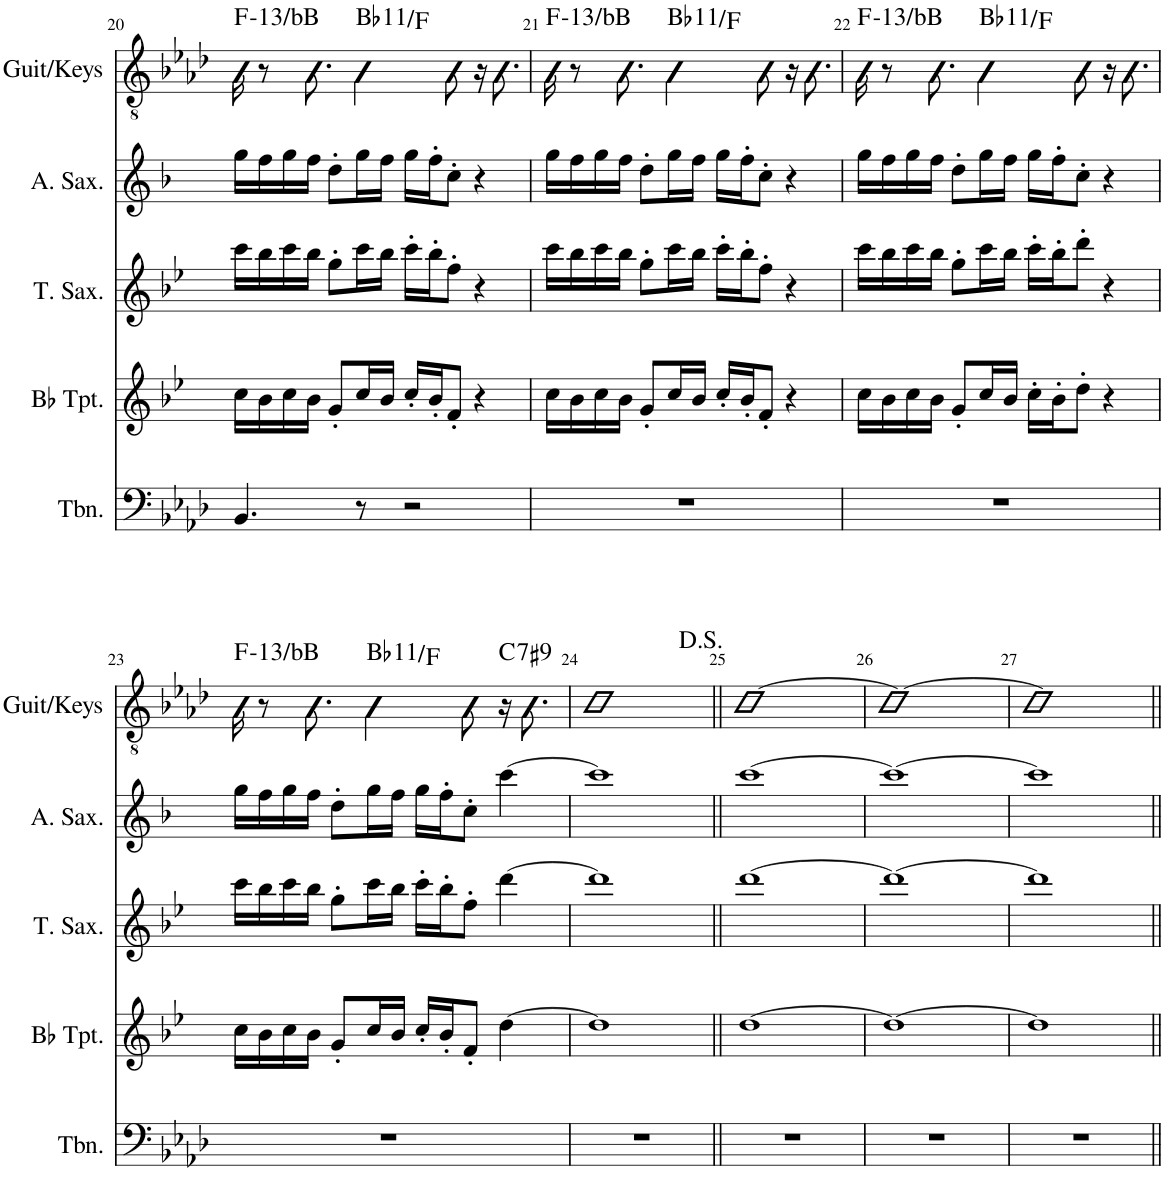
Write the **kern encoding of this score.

**kern	**kern	**kern	**kern	**kern	**harte
*part5	*part4	*part3	*part2	*part1	*part1
*staff5	*staff4	*staff3	*staff2	*staff1	*
*I"Trombone	*I"Bb Trumpet	*I"Tenor Saxophone	*I"Alto Saxophone	*I"Guit/Keys	*
*I'Tbn.	*I'Bb Tpt.	*I'T. Sax.	*I'A. Sax.	*I'Guit/Keys	*
!!LO:PB:g=z
*clefF4	*clefG2	*clefG2	*clefG2	*clefGv2	*
*	*Trd1c2	*Trd8c14	*Trd5c9	*	*
*k[b-e-a-d-]	*k[b-e-]	*k[b-e-]	*k[b-]	*k[b-e-a-d-]	*
*M4/4	*M4/4	*M4/4	*M4/4	*M4/4	*
=20	=20	=20	=20	=20	=20
!	!	!	!	!	!LO:H:kt=13/
4.BB-/	16cc\LL	16ccc\LL	16gg\LL	16B-\	F:min
.	16b-\	16bb-\	16ff\	8r	.
.	16cc\	16ccc\	16gg\	.	.
.	16b-\JJ	16bb-\JJ	16ff\JJ	8.B-\	.
.	8g'/L	8gg'\L	8dd'\L	.	.
!	!	!	!	!	!LO:H:kt=11
8r	16cc/L	16ccc\L	16gg\L	4B-\	Bb:9(11)/5
.	16b-/JJ	16bb-\JJ	16ff\JJ	.	.
2r	16cc'/LL	16ccc'\LL	16gg\LL	.	.
.	16b-'/J	16bb-'\J	16ff'\J	.	.
.	8f'/J	8ff'\J	8cc'\J	8B-\	.
.	4r	4r	4r	16r	.
.	.	.	.	8.B-\	.
=21	=21	=21	=21	=21	=21
!	!	!	!	!	!LO:H:kt=13/
1r	16cc\LL	16ccc\LL	16gg\LL	16B-\	F:min
.	16b-\	16bb-\	16ff\	8r	.
.	16cc\	16ccc\	16gg\	.	.
.	16b-\JJ	16bb-\JJ	16ff\JJ	8.B-\	.
.	8g'/L	8gg'\L	8dd'\L	.	.
!	!	!	!	!	!LO:H:kt=11
.	16cc/L	16ccc\L	16gg\L	4B-\	Bb:9(11)/5
.	16b-/JJ	16bb-\JJ	16ff\JJ	.	.
.	16cc'/LL	16ccc'\LL	16gg\LL	.	.
.	16b-'/J	16bb-'\J	16ff'\J	.	.
.	8f'/J	8ff'\J	8cc'\J	8B-\	.
.	4r	4r	4r	16r	.
.	.	.	.	8.B-\	.
=22	=22	=22	=22	=22	=22
!	!	!	!	!	!LO:H:kt=13/
1r	16cc\LL	16ccc\LL	16gg\LL	16B-\	F:min
.	16b-\	16bb-\	16ff\	8r	.
.	16cc\	16ccc\	16gg\	.	.
.	16b-\JJ	16bb-\JJ	16ff\JJ	8.B-\	.
.	8g'/L	8gg'\L	8dd'\L	.	.
!	!	!	!	!	!LO:H:kt=11
.	16cc/L	16ccc\L	16gg\L	4B-\	Bb:9(11)/5
.	16b-/JJ	16bb-\JJ	16ff\JJ	.	.
.	16cc'\LL	16ccc'\LL	16gg\LL	.	.
.	16b-'\J	16bb-'\J	16ff'\J	.	.
.	8dd'\J	8ddd'\J	8cc'\J	8B-\	.
.	4r	4r	4r	16r	.
.	.	.	.	8.B-\	.
!!LO:LB:g=z
=23	=23	=23	=23	=23	=23
!	!	!	!	!	!LO:H:kt=13/
1r	16cc\LL	16ccc\LL	16gg\LL	16B-\	F:min
.	16b-\	16bb-\	16ff\	8r	.
.	16cc\	16ccc\	16gg\	.	.
.	16b-\JJ	16bb-\JJ	16ff\JJ	8.B-\	.
.	8g'/L	8gg'\L	8dd'\L	.	.
!	!	!	!	!	!LO:H:kt=11
.	16cc/L	16ccc\L	16gg\L	4B-\	Bb:9(11)/5
.	16b-/JJ	16bb-\JJ	16ff\JJ	.	.
.	16cc'/LL	16ccc'\LL	16gg\LL	.	.
.	16b-'/J	16bb-'\J	16ff'\J	.	.
.	8f'/J	8ff'\J	8cc'\J	8B-\	.
!	!	!	!	!	!LO:H:kt=7
.	[4dd\	[4ddd\	[4ccc\	16r	C:7(#9)
.	.	.	.	8.B-\	.
=24	=24	=24	=24	=24	=24
1r	1dd]	1ddd]	1ccc]	1c	.
=25||	=25||	=25||	=25||	=25||	=25||
1r	[1dd	[1ddd	[1ccc	[1c	.
=26	=26	=26	=26	=26	=26
1r	1dd_	1ddd_	1ccc_	1c_	.
=27	=27	=27	=27	=27	=27
1r	1dd]	1ddd]	1ccc]	1c]	.
=||	=||	=||	=||	=||	=||
*-	*-	*-	*-	*-	*-
